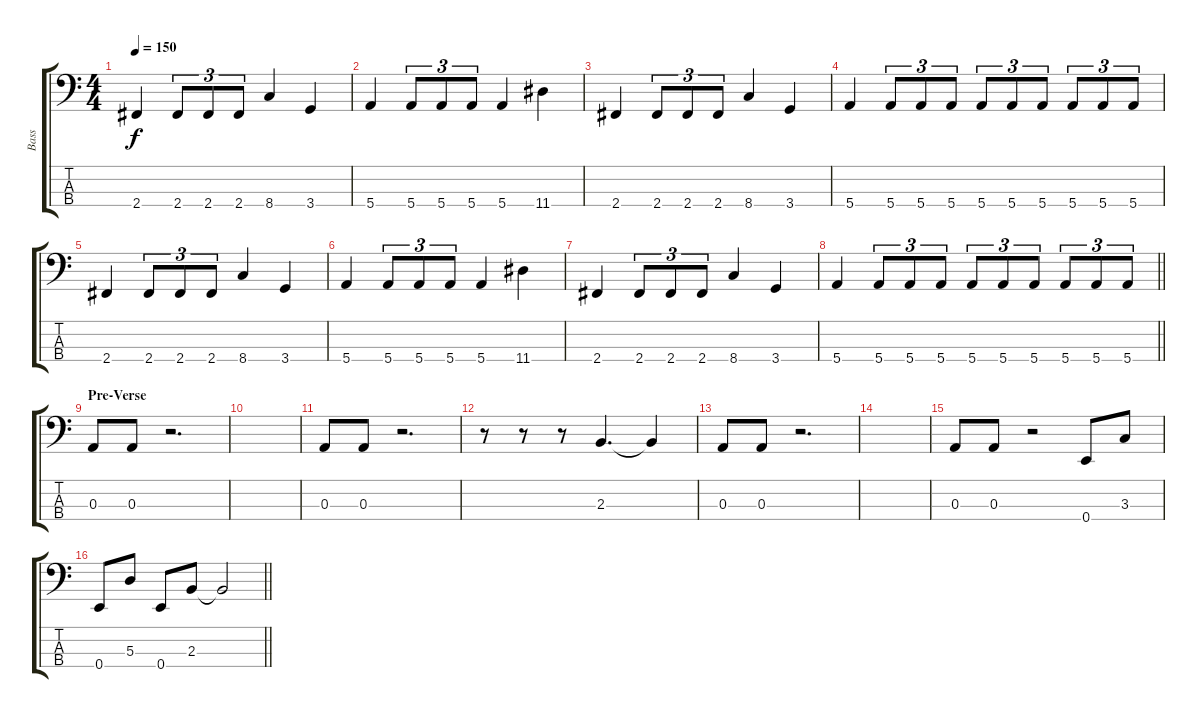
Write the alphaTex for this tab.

\track ("Bass" "Bass") {instrument electricbassfinger}
\staff {score tabs}
\tuning (G2 D2 A1 E1) {hide}
\ts (4 4)
\tempo 150
\clef f4
\ks c
2.4.4{dy f} 2.4.8{tu (3 2)} 2.4.8{tu (3 2)} 2.4.8{tu (3 2)} 8.4.4 3.4.4 |
5.4.4 5.4.8{tu (3 2)} 5.4.8{tu (3 2)} 5.4.8{tu (3 2)} 5.4.4 11.4.4 |
2.4.4 2.4.8{tu (3 2)} 2.4.8{tu (3 2)} 2.4.8{tu (3 2)} 8.4.4 3.4.4 |
5.4.4 5.4.8{tu (3 2)} 5.4.8{tu (3 2)} 5.4.8{tu (3 2)} 5.4.8{tu (3 2)} 5.4.8{tu (3 2)} 5.4.8{tu (3 2)} 5.4.8{tu (3 2)} 5.4.8{tu (3 2)} 5.4.8{tu (3 2)} |
2.4.4 2.4.8{tu (3 2)} 2.4.8{tu (3 2)} 2.4.8{tu (3 2)} 8.4.4 3.4.4 |
5.4.4 5.4.8{tu (3 2)} 5.4.8{tu (3 2)} 5.4.8{tu (3 2)} 5.4.4 11.4.4 |
2.4.4 2.4.8{tu (3 2)} 2.4.8{tu (3 2)} 2.4.8{tu (3 2)} 8.4.4 3.4.4 |
\barLineRight lightlight
5.4.4 5.4.8{tu (3 2)} 5.4.8{tu (3 2)} 5.4.8{tu (3 2)} 5.4.8{tu (3 2)} 5.4.8{tu (3 2)} 5.4.8{tu (3 2)} 5.4.8{tu (3 2)} 5.4.8{tu (3 2)} 5.4.8{tu (3 2)} |
\section ("" "Pre-Verse")
0.3.8 0.3.8 r.2{d} |
|
0.3.8 0.3.8 r.2{d} |
r.8 r.8 r.8 2.3.4{d} 2.3{t}.4 |
0.3.8 0.3.8 r.2{d} |
|
0.3.8 0.3.8 r.2 0.4.8 3.3.8 |
\barLineRight lightlight
0.4.8 5.3.8 0.4.8 2.3.8 2.3{t}.2
